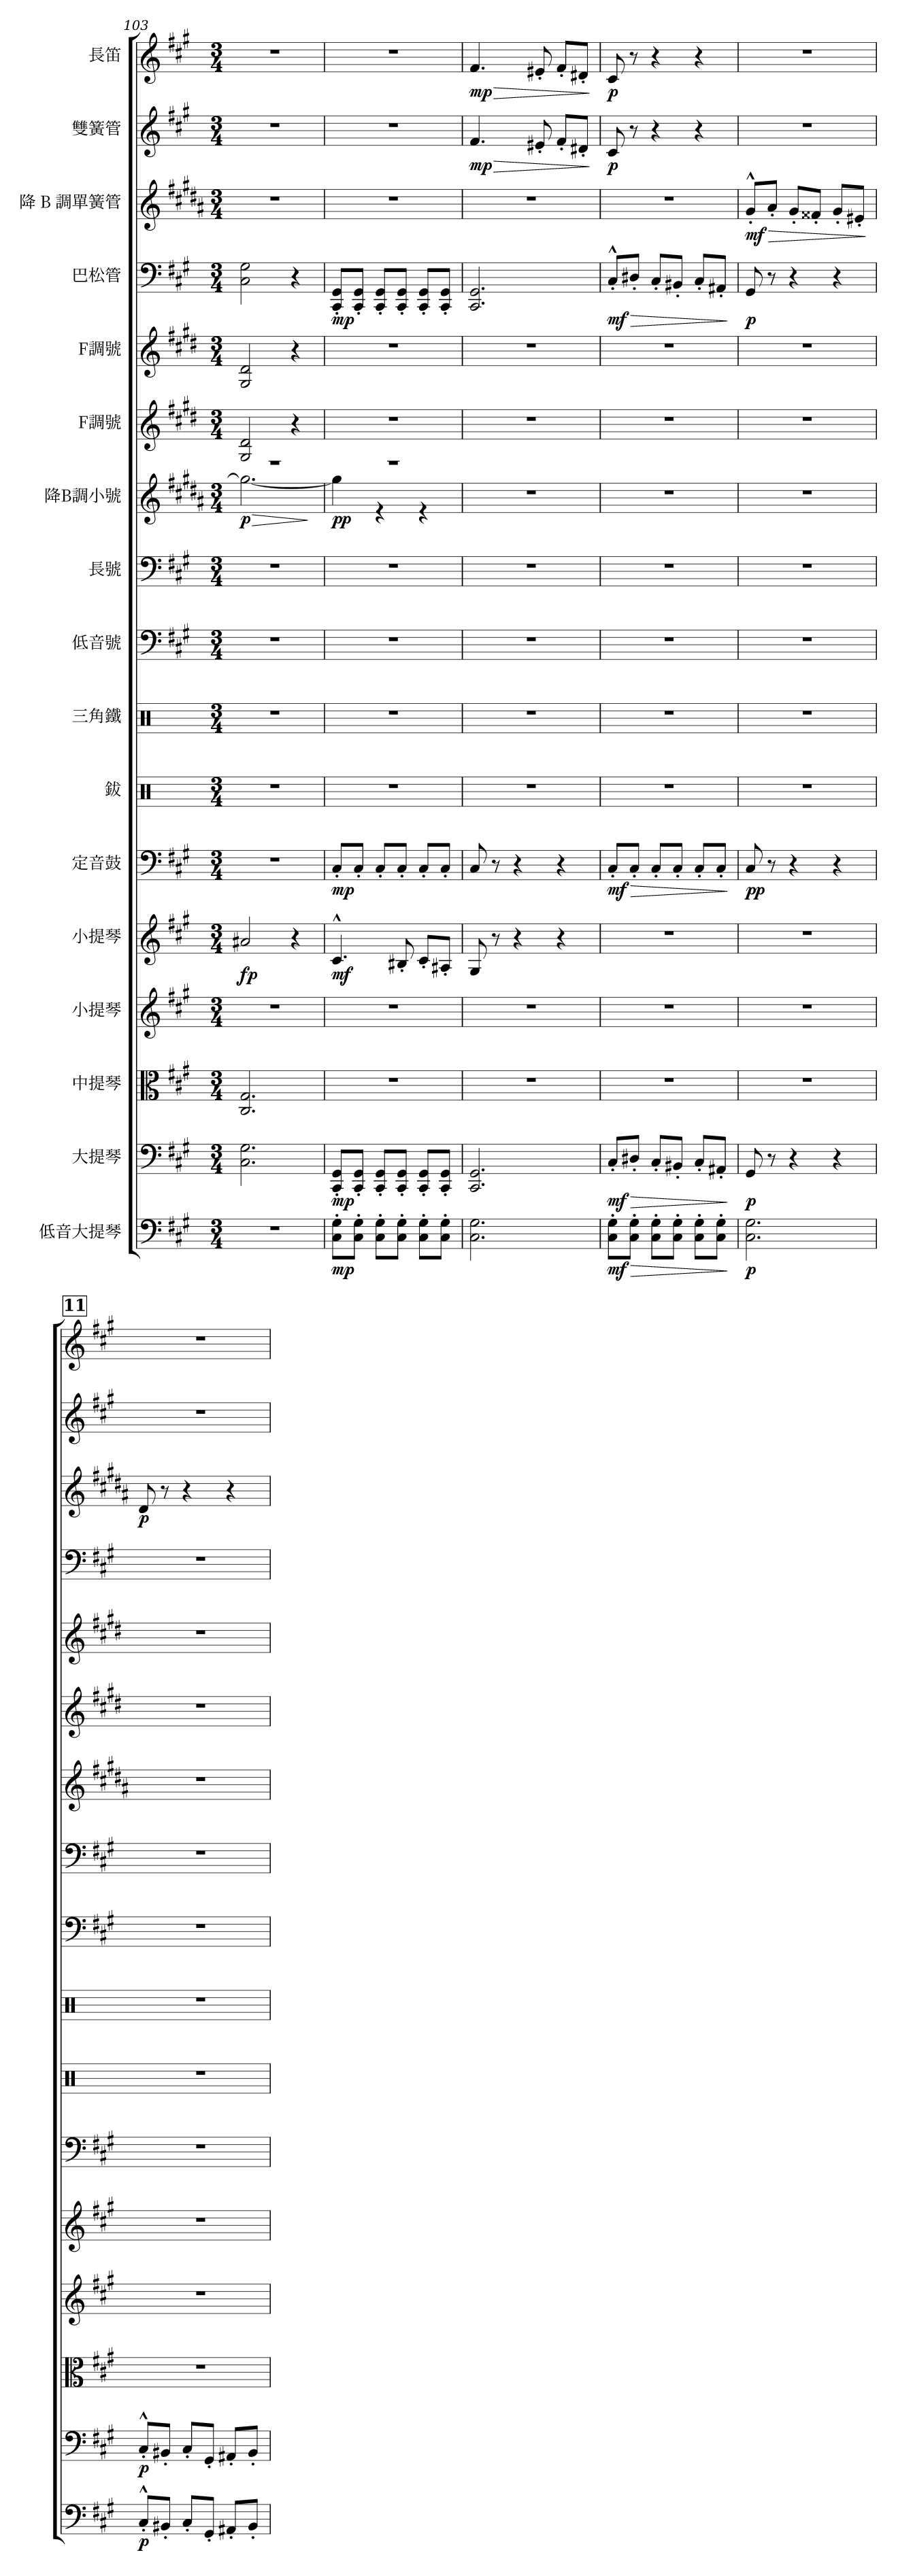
**kern	**dynam	**kern	**dynam	**kern	**kern	**kern	**dynam	**kern	**dynam	**kern	**kern	**kern	**kern	**kern	**dynam	**kern	**kern	**kern	**dynam	**kern	**dynam	**kern	**dynam	**kern	**dynam
*part17	*part17	*part16	*part16	*part15	*part14	*part13	*part13	*part12	*part12	*part11	*part10	*part9	*part8	*part7	*part7	*part6	*part5	*part4	*part4	*part3	*part3	*part2	*part2	*part1	*part1
*staff17	*staff17	*staff16	*staff16	*staff15	*staff14	*staff13	*staff13	*staff12	*staff12	*staff11	*staff10	*staff9	*staff8	*staff7	*staff7	*staff6	*staff5	*staff4	*staff4	*staff3	*staff3	*staff2	*staff2	*staff1	*staff1
*I"低音大提琴	*	*I"大提琴	*	*I"中提琴	*I"小提琴	*I"小提琴	*	*I"定音鼓	*	*I"鈸	*I"三角鐵	*I"低音號	*I"長號	*I"降B調小號	*	*I"F調號	*I"F調號	*I"巴松管	*	*I"降 B 調單簧管	*	*I"雙簧管	*	*I"長笛	*
*clefF4	*	*clefF4	*	*clefC3	*clefG2	*clefG2	*	*clefF4	*	*clefX	*clefX	*clefF4	*clefF4	*clefG2	*	*clefG2	*clefG2	*clefF4	*	*clefG2	*	*clefG2	*	*clefG2	*
*ITrd7c12	*	*	*	*	*	*	*	*	*	*	*	*	*	*ITrd1c2	*	*ITrd4c7	*ITrd4c7	*	*	*ITrd1c2	*	*	*	*	*
*k[f#c#g#]	*	*k[f#c#g#]	*	*k[f#c#g#]	*k[f#c#g#]	*k[f#c#g#]	*	*k[f#c#g#]	*	*k[]	*k[]	*k[f#c#g#]	*k[f#c#g#]	*k[f#c#g#]	*	*k[f#c#g#]	*k[f#c#g#]	*k[f#c#g#]	*	*k[f#c#g#]	*	*k[f#c#g#]	*	*k[f#c#g#]	*
*M3/4	*	*M3/4	*	*M3/4	*M3/4	*M3/4	*	*M3/4	*	*M3/4	*M3/4	*M3/4	*M3/4	*M3/4	*	*M3/4	*M3/4	*M3/4	*	*M3/4	*	*M3/4	*	*M3/4	*
=103	=103	=103	=103	=103	=103	=103	=103	=103	=103	=103	=103	=103	=103	=103	=103	=103	=103	=103	=103	=103	=103	=103	=103	=103	=103
!	!	!	!	!	!	!	!LO:DY:b	!	!	!	!	!	!	!	!LO:HP:b	!	!	!	!	!	!	!	!	!	!
*	*	*	*	*	*	*	*	*	*	*	*	*	*	*^	*	*	*	*	*	*	*	*	*	*	*
!	!	!	!	!	!	!	!	!	!	!	!	!	!	!	!	!LO:DY:n=1:b	!	!	!	!	!	!	!	!	!	!
2.r	.	2.C#\ 2.G#\	.	2.C#/ 2.G#/	2.r	2a#X/	fp	2.r	.	2.r	2.r	2.r	2.r	2.r	2.ff\_	> p	2C#/ 2G#/	2C#/ 2G#/	2C#\ 2G#\	.	2.r	.	2.r	.	2.r	.
.	.	.	.	.	.	4r	.	.	.	.	.	.	.	.	.	.	4r	4r	4r	.	.	.	.	.	.	.
*	*	*	*	*	*	*	*	*	*	*	*	*	*	*v	*v	*	*	*	*	*	*	*	*	*	*	*
.	.	.	.	.	.	.	.	.	.	.	.	.	.	.	]	.	.	.	.	.	.	.	.	.	.
=104	=104	=104	=104	=104	=104	=104	=104	=104	=104	=104	=104	=104	=104	=104	=104	=104	=104	=104	=104	=104	=104	=104	=104	=104	=104
*	*	*	*	*	*	*	*	*	*	*	*	*	*	*^	*	*	*	*	*	*	*	*	*	*	*
!	!LO:DY:b	!	!LO:DY:b	!	!	!	!LO:DY:b	!	!LO:DY:b	!	!	!	!	!	!	!LO:DY:b	!	!	!	!LO:DY:b	!	!	!	!	!	!
8CC#\' 8GG#\'L	mp	8CC#/' 8GG#/'L	mp	2.r	2.r	4.c#^^/	mf	8C#'/L	mp	2.r	2.r	2.r	2.r	2.r	4ff\]	pp	2.r	2.r	8CC#/' 8GG#/'L	mp	2.r	.	2.r	.	2.r	.
8CC#\' 8GG#\'J	.	8CC#/' 8GG#/'J	.	.	.	.	.	8C#'/J	.	.	.	.	.	.	.	.	.	.	8CC#/' 8GG#/'J	.	.	.	.	.	.	.
8CC#\' 8GG#\'L	.	8CC#/' 8GG#/'L	.	.	.	.	.	8C#'/L	.	.	.	.	.	.	4r	.	.	.	8CC#/' 8GG#/'L	.	.	.	.	.	.	.
8CC#\' 8GG#\'J	.	8CC#/' 8GG#/'J	.	.	.	8B#X'/	.	8C#'/J	.	.	.	.	.	.	.	.	.	.	8CC#/' 8GG#/'J	.	.	.	.	.	.	.
8CC#\' 8GG#\'L	.	8CC#/' 8GG#/'L	.	.	.	8c#'/L	.	8C#'/L	.	.	.	.	.	.	4r	.	.	.	8CC#/' 8GG#/'L	.	.	.	.	.	.	.
8CC#\' 8GG#\'J	.	8CC#/' 8GG#/'J	.	.	.	8A#X'/J	.	8C#'/J	.	.	.	.	.	.	.	.	.	.	8CC#/' 8GG#/'J	.	.	.	.	.	.	.
*	*	*	*	*	*	*	*	*	*	*	*	*	*	*v	*v	*	*	*	*	*	*	*	*	*	*	*
=105	=105	=105	=105	=105	=105	=105	=105	=105	=105	=105	=105	=105	=105	=105	=105	=105	=105	=105	=105	=105	=105	=105	=105	=105	=105
!	!	!	!	!	!	!	!	!	!	!	!	!	!	!	!	!	!	!	!	!	!	!	!LO:HP:b	!	!LO:HP:b
!	!	!	!	!	!	!	!	!	!	!	!	!	!	!	!	!	!	!	!	!	!	!	!LO:DY:n=1:b	!	!LO:DY:n=1:b
2.CC#\ 2.GG#\	.	2.CC#/ 2.GG#/	.	2.r	2.r	8G#/	.	8C#/	.	2.r	2.r	2.r	2.r	2.r	.	2.r	2.r	2.CC#/ 2.GG#/	.	2.r	.	4.f#/	> mp	4.f#/	> mp
.	.	.	.	.	.	8r	.	8r	.	.	.	.	.	.	.	.	.	.	.	.	.	.	.	.	.
.	.	.	.	.	.	4r	.	4r	.	.	.	.	.	.	.	.	.	.	.	.	.	.	.	.	.
.	.	.	.	.	.	.	.	.	.	.	.	.	.	.	.	.	.	.	.	.	.	8e#X'/	.	8e#X'/	.
.	.	.	.	.	.	4r	.	4r	.	.	.	.	.	.	.	.	.	.	.	.	.	8f#'/L	.	8f#'/L	.
.	.	.	.	.	.	.	.	.	.	.	.	.	.	.	.	.	.	.	.	.	.	8d#X'/J	.	8d#X'/J	.
.	.	.	.	.	.	.	.	.	.	.	.	.	.	.	.	.	.	.	.	.	.	.	]	.	]
!!LO:PB:g=z
=106	=106	=106	=106	=106	=106	=106	=106	=106	=106	=106	=106	=106	=106	=106	=106	=106	=106	=106	=106	=106	=106	=106	=106	=106	=106
!	!LO:HP:b	!	!LO:HP:b	!	!	!	!	!	!LO:HP:b	!	!	!	!	!	!	!	!	!	!LO:HP:b	!	!	!	!	!	!
!	!LO:DY:n=1:b	!	!LO:DY:n=1:b	!	!	!	!	!	!LO:DY:n=1:b	!	!	!	!	!	!	!	!	!	!LO:DY:n=1:b	!	!	!	!LO:DY:b	!	!LO:DY:b
8CC#\' 8GG#\'L	> mf	8C#'/L	> mf	2.r	2.r	2.r	.	8C#'/L	> mf	2.r	2.r	2.r	2.r	2.r	.	2.r	2.r	8C#'^^/L	> mf	2.r	.	8c#/	p	8c#/	p
8CC#\' 8GG#\'J	.	8D#X'/J	.	.	.	.	.	8C#'/J	.	.	.	.	.	.	.	.	.	8D#X'/J	.	.	.	8r	.	8r	.
8CC#\' 8GG#\'L	.	8C#'/L	.	.	.	.	.	8C#'/L	.	.	.	.	.	.	.	.	.	8C#'/L	.	.	.	4r	.	4r	.
8CC#\' 8GG#\'J	.	8BB#X'/J	.	.	.	.	.	8C#'/J	.	.	.	.	.	.	.	.	.	8BB#X'/J	.	.	.	.	.	.	.
8CC#\' 8GG#\'L	.	8C#'/L	.	.	.	.	.	8C#'/L	.	.	.	.	.	.	.	.	.	8C#'/L	.	.	.	4r	.	4r	.
8CC#\' 8GG#\'J	.	8AA#X'/J	.	.	.	.	.	8C#'/J	.	.	.	.	.	.	.	.	.	8AA#X'/J	.	.	.	.	.	.	.
.	]	.	]	.	.	.	.	.	]	.	.	.	.	.	.	.	.	.	]	.	.	.	.	.	.
=107	=107	=107	=107	=107	=107	=107	=107	=107	=107	=107	=107	=107	=107	=107	=107	=107	=107	=107	=107	=107	=107	=107	=107	=107	=107
!	!LO:DY:b	!	!LO:DY:b	!	!	!	!	!	!LO:DY:b	!	!	!	!	!	!	!	!	!	!LO:DY:b	!	!LO:HP:b	!	!	!	!
!	!	!	!	!	!	!	!	!	!	!	!	!	!	!	!	!	!	!	!	!	!LO:DY:n=1:b	!	!	!	!
2.CC#\ 2.GG#\	p	8GG#/	p	2.r	2.r	2.r	.	8C#/	pp	2.r	2.r	2.r	2.r	2.r	.	2.r	2.r	8GG#/	p	8f#'^^/L	> mf	2.r	.	2.r	.
.	.	8r	.	.	.	.	.	8r	.	.	.	.	.	.	.	.	.	8r	.	8g#'/J	.	.	.	.	.
.	.	4r	.	.	.	.	.	4r	.	.	.	.	.	.	.	.	.	4r	.	8f#'/L	.	.	.	.	.
.	.	.	.	.	.	.	.	.	.	.	.	.	.	.	.	.	.	.	.	8e#X'/J	.	.	.	.	.
.	.	4r	.	.	.	.	.	4r	.	.	.	.	.	.	.	.	.	4r	.	8f#'/L	.	.	.	.	.
.	.	.	.	.	.	.	.	.	.	.	.	.	.	.	.	.	.	.	.	8d#X'/J	.	.	.	.	.
.	.	.	.	.	.	.	.	.	.	.	.	.	.	.	.	.	.	.	.	.	]	.	.	.	.
!!LO:REH:place=s1:a:B:fs=14:t=11
=108	=108	=108	=108	=108	=108	=108	=108	=108	=108	=108	=108	=108	=108	=108	=108	=108	=108	=108	=108	=108	=108	=108	=108	=108	=108
!	!LO:DY:b	!	!LO:DY:b	!	!	!	!	!	!	!	!	!	!	!	!	!	!	!	!	!	!LO:DY:b	!	!	!	!
8CC#'^^/L	p	8C#'^^/L	p	2.r	2.r	2.r	.	2.r	.	2.r	2.r	2.r	2.r	2.r	.	2.r	2.r	2.r	.	8c#/	p	2.r	.	2.r	.
8BBB#X'/J	.	8BB#X'/J	.	.	.	.	.	.	.	.	.	.	.	.	.	.	.	.	.	8r	.	.	.	.	.
8CC#'/L	.	8C#'/L	.	.	.	.	.	.	.	.	.	.	.	.	.	.	.	.	.	4r	.	.	.	.	.
8GGG#'/J	.	8GG#'/J	.	.	.	.	.	.	.	.	.	.	.	.	.	.	.	.	.	.	.	.	.	.	.
8AAA#X'/L	.	8AA#X'/L	.	.	.	.	.	.	.	.	.	.	.	.	.	.	.	.	.	4r	.	.	.	.	.
8BBB#'/J	.	8BB#'/J	.	.	.	.	.	.	.	.	.	.	.	.	.	.	.	.	.	.	.	.	.	.	.
=	=	=	=	=	=	=	=	=	=	=	=	=	=	=	=	=	=	=	=	=	=	=	=	=	=
*-	*-	*-	*-	*-	*-	*-	*-	*-	*-	*-	*-	*-	*-	*-	*-	*-	*-	*-	*-	*-	*-	*-	*-	*-	*-
